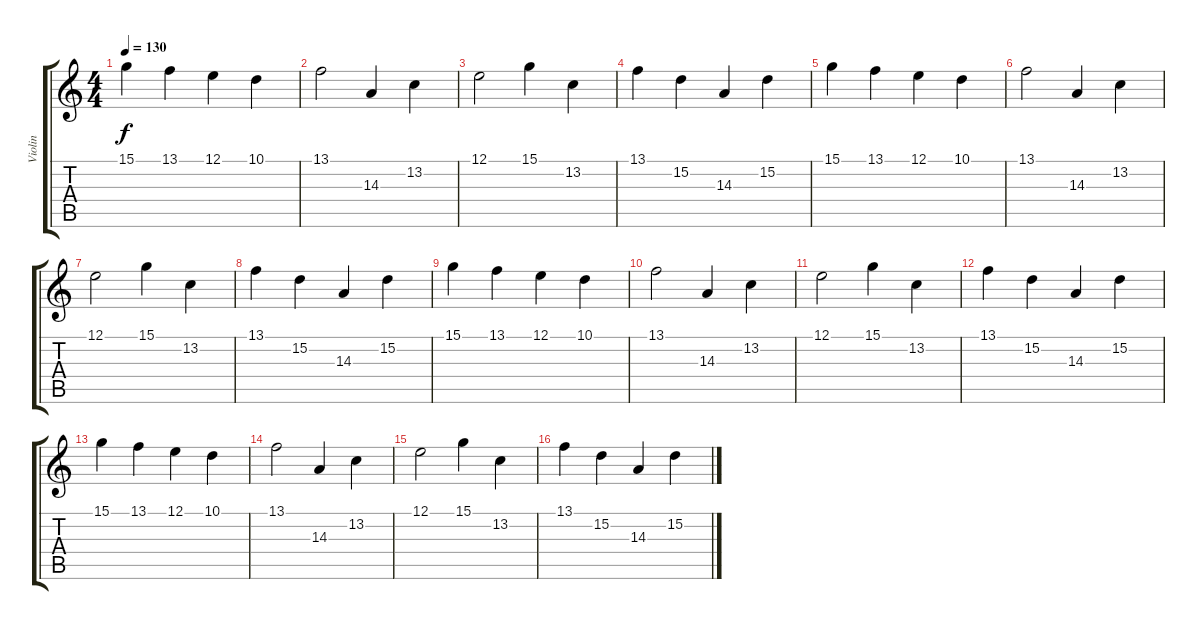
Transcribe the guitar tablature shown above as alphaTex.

\track ("Violin" "Violin") {instrument harmonica}
\staff {score tabs}
\tuning (E4 B3 G3 D3 A2 E2) {hide}
\ts (4 4)
\tempo 130
\clef g2
\ks c
15.1.4{dy f} 13.1.4 12.1.4 10.1.4 |
13.1.2 14.3.4 13.2.4 |
12.1.2 15.1.4 13.2.4 |
13.1.4 15.2.4 14.3.4 15.2.4 |
15.1.4 13.1.4 12.1.4 10.1.4 |
13.1.2 14.3.4 13.2.4 |
12.1.2 15.1.4 13.2.4 |
13.1.4 15.2.4 14.3.4 15.2.4 |
15.1.4 13.1.4 12.1.4 10.1.4 |
13.1.2 14.3.4 13.2.4 |
12.1.2 15.1.4 13.2.4 |
13.1.4 15.2.4 14.3.4 15.2.4 |
15.1.4 13.1.4 12.1.4 10.1.4 |
13.1.2 14.3.4 13.2.4 |
12.1.2 15.1.4 13.2.4 |
13.1.4 15.2.4 14.3.4 15.2.4
